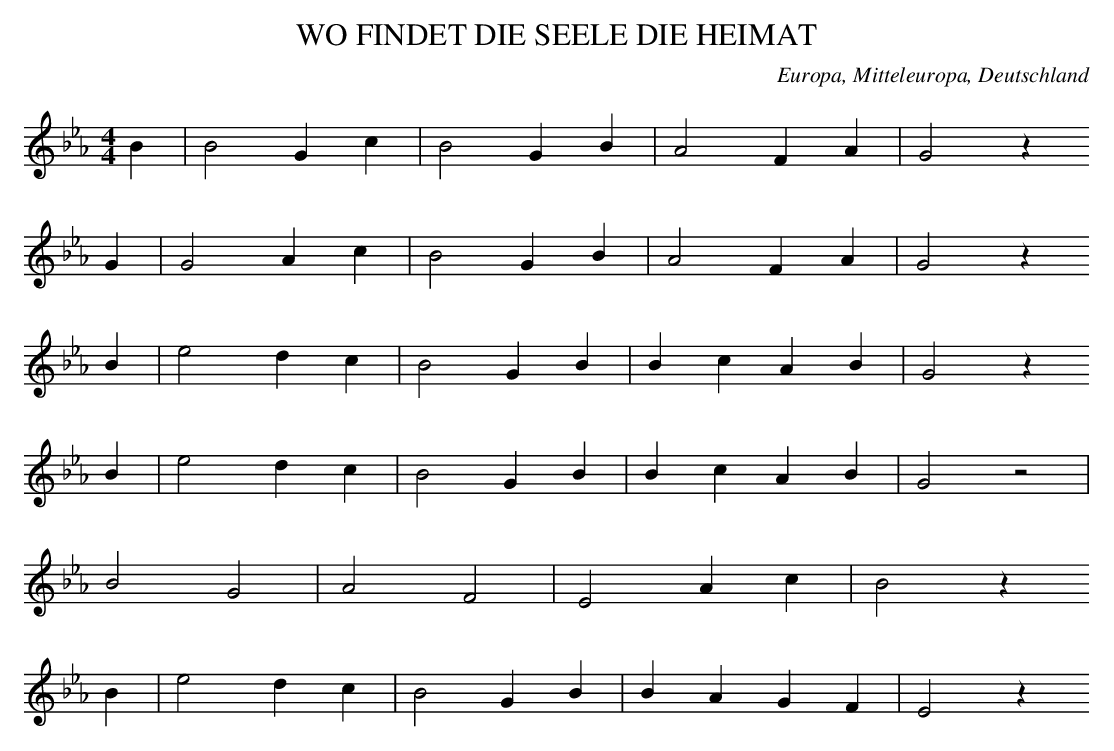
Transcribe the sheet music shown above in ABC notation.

X:1
T: WO FINDET DIE SEELE DIE HEIMAT
O: Europa, Mitteleuropa, Deutschland
M: 4/4
L: 1/4
K: Eb
B | B2Gc | B2GB | A2FA | G2z
G | G2Ac | B2GB | A2FA | G2z
B | e2dc | B2GB | BcAB | G2z
B | e2dc | B2GB | BcAB | G2z2 |
B2G2 | A2F2 | E2Ac | B2z
B | e2dc | B2GB | BAGF | E2z
